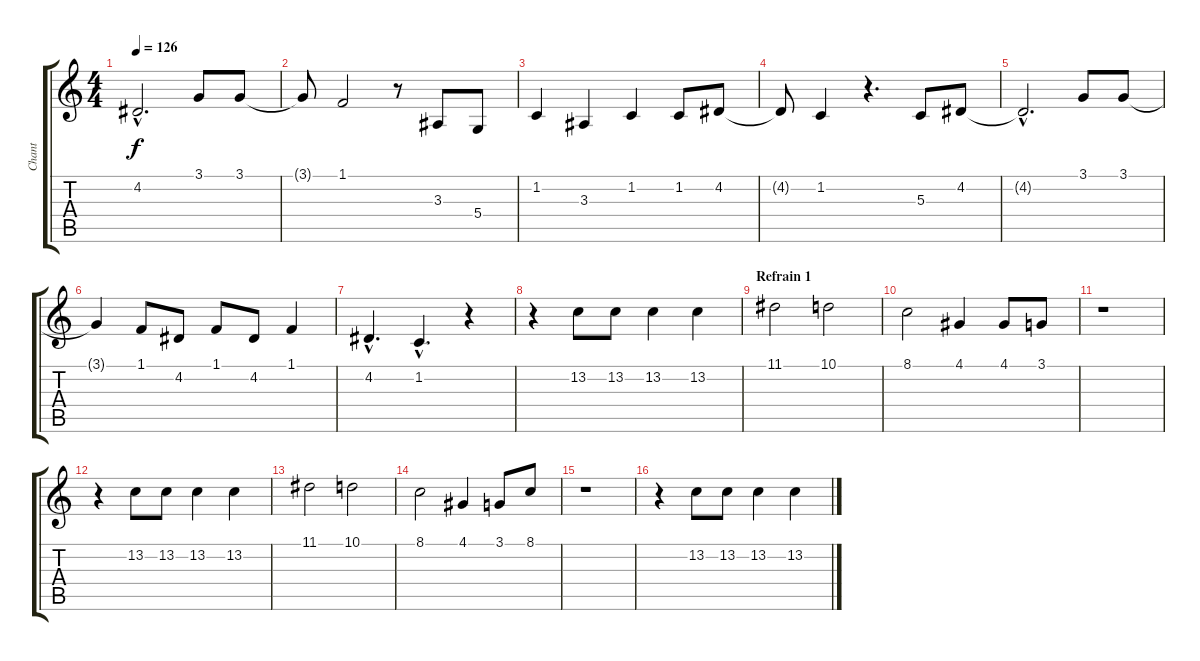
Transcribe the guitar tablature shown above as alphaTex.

\track ("Chant" "Chant") {instrument synthvoice}
\staff {score tabs}
\tuning (E4 B3 G3 D3 A2 E2) {hide}
\ts (4 4)
\tempo 126
\clef g2
\ks c
4.2{hac t}.2{d dy f} 3.1.8 3.1.8 |
3.1{t}.8 1.1.2 r.8 3.3.8 5.4.8 |
1.2.4 3.3.4 1.2.4 1.2.8 4.2.8 |
4.2{t}.8 1.2.4 r.4{d} 5.3.8 4.2.8 |
4.2{hac t}.2{d} 3.1.8 3.1.8 |
3.1{t}.4 1.1.8 4.2.8 1.1.8 4.2.8 1.1.4 |
4.2{hac}.4{d} 1.2{hac}.4{d} r.4 |
r.4 13.2.8 13.2.8 13.2.4 13.2.4 |
\section ("" "Refrain 1")
11.1.2 10.1.2 |
8.1.2 4.1.4 4.1.8 3.1.8 |
r.1 |
r.4 13.2.8 13.2.8 13.2.4 13.2.4 |
11.1.2 10.1.2 |
8.1.2 4.1.4 3.1.8 8.1.8 |
r.1 |
r.4 13.2.8 13.2.8 13.2.4 13.2.4
